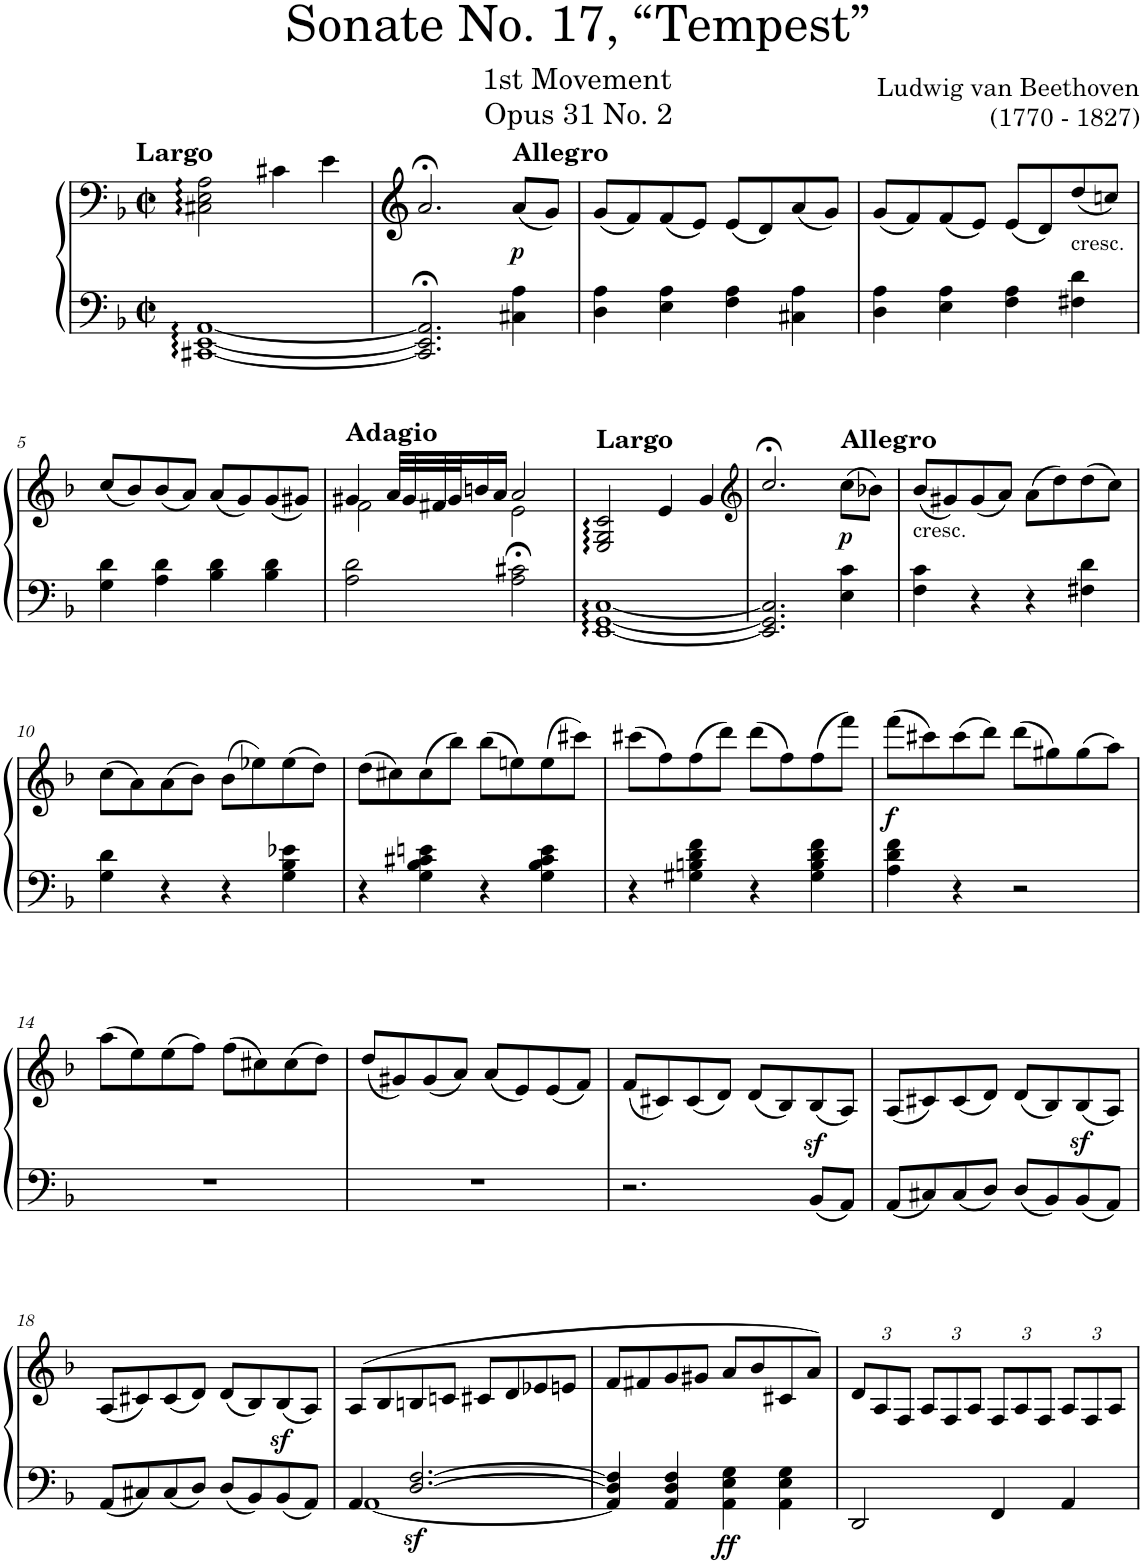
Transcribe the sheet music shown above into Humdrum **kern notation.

**kern	**kern	**dynam
*part1	*part1	*part1
*staff2	*staff1	*staff1/2
*I"Piano	*	*
*I'Pno	*	*
*clefF4	*clefF4	*
*k[b-]	*k[b-]	*
*F:	*F:	*
*M2/2	*M2/2	*
*met(c|)	*met(c|)	*
=1	=1	=1
!	!LO:TX:a:B:t=Largo	!
[<1CC#X [<1EE [<1AA	2C#X\ 2E\ 2A\	.
.	4c#X\	.
.	4e\	.
=2	=2	=2
2.CC#/];< 2.EE/];< 2.AA/];<	2.a;</	.
!	!LO:TX:a:B:t=Allegro	!
!	!	!LO:DY:a=2
4C#X\ 4A\	(8a/L	p
.	8g/J)	.
=3	=3	=3
4D\ 4A\	(8g/L	.
.	8f/)	.
4E\ 4A\	(8f/	.
.	8e/J)	.
4F\ 4A\	(8e/L	.
.	8d/)	.
4C#X\ 4A\	(8a/	.
.	8g/J)	.
=4	=4	=4
4D\ 4A\	(8g/L	.
.	8f/)	.
4E\ 4A\	(8f/	.
.	8e/J)	.
4F\ 4A\	(8e/L	.
.	8d/)	.
!	!LO:TX:b:t=cresc.	!
4F#X\ 4d\	(8dd/	.
.	8ccn/J)	.
!!LO:LB:g=z
=5	=5	=5
4G\ 4d\	(8cc/L	.
.	8b-/)	.
4A\ 4d\	(8b-/	.
.	8a/J)	.
4B-\ 4d\	(8a/L	.
.	8g/)	.
4B-\ 4d\	(8g/	.
.	8g#X/J)	.
=6	=6	=6
*	*^	*
!	!LO:TX:a:B:t=Adagio	!	!
2A\ 2d\	4g#X/	2f\	.
.	32a/LLL	.	.
.	32g#/	.	.
.	32f#X/	.	.
.	32g#/J	.	.
.	16bn/	.	.
.	16a/JJ	.	.
2A\;< 2c#X\;<	2a/	2e\	.
=7	=7	=7	=7
!	!LO:TX:a:B:t=Largo	!	!
*	*v	*v	*
[<1EE [<1GG [<1C	2E/ 2G/ 2c/	.
.	4e/	.
.	4g/	.
=8	=8	=8
*	*clefG2	*
2.EE/] 2.GG/] 2.C/]	2.cc;</	.
!	!LO:TX:a:B:t=Allegro	!
!	!	!LO:DY:b
4E\ 4c\	(8cc\L	p
.	8b-X\J)	.
=9	=9	=9
!	!LO:TX:b:t=cresc.	!
4F\ 4c\	(8b-/L	.
.	8g#X/)	.
4r	(8g#/	.
.	8a/J)	.
4r	(8a\L	.
.	8dd\)	.
4F#X\ 4d\	(8dd\	.
.	8cc\J)	.
!!LO:LB:g=z
=10	=10	=10
4G\ 4d\	(8cc\L	.
.	8a\)	.
4r	(8a\	.
.	8b-\J)	.
4r	(8b-\L	.
.	8ee-X\)	.
4G\ 4B-\ 4e-X\	(8ee-\	.
.	8dd\J)	.
=11	=11	=11
4r	(8dd\L	.
.	8cc#X\)	.
4G\ 4B-\ 4c#X\ 4en\	(8cc#\	.
.	8bb-\J)	.
4r	(8bb-\L	.
.	8een\)	.
4G\ 4B-\ 4c#\ 4e\	(8ee\	.
.	8ccc#X\J)	.
=12	=12	=12
4r	(8ccc#X\L	.
.	8ff\)	.
4G#X\ 4Bn\ 4d\ 4f\	(8ff\	.
.	8ddd\J)	.
4r	(8ddd\L	.
.	8ff\)	.
4G#\ 4B\ 4d\ 4f\	(8ff\	.
.	8fff\J)	.
=13	=13	=13
!	!	!LO:DY:b
4A\ 4d\ 4f\	(8fff\L	f
.	8ccc#X\)	.
4r	(8ccc#\	.
.	8ddd\J)	.
2r	(8ddd\L	.
.	8gg#X\)	.
.	(8gg#\	.
.	8aa\J)	.
!!LO:LB:g=z
=14	=14	=14
1r	(8aa\L	.
.	8ee\)	.
.	(8ee\	.
.	8ff\J)	.
.	(8ff\L	.
.	8cc#X\)	.
.	(8cc#\	.
.	8dd\J)	.
=15	=15	=15
1r	(8dd/L	.
.	8g#X/)	.
.	(8g#/	.
.	8a/J)	.
.	(8a/L	.
.	8e/)	.
.	(8e/	.
.	8f/J)	.
=16	=16	=16
2.r	(8f/L	.
.	8c#X/)	.
.	(8c#/	.
.	8d/J)	.
.	(8d/L	.
.	8B-/)	.
8BB-/L	(8B-z</	.
8AA/J	8A/J)	.
=17	=17	=17
8AA/L	(8A/L	.
8C#X/	8c#X/)	.
8C#/	(8c#/	.
8D/J	8d/J)	.
8D/L	(8d/L	.
8BB-/	8B-/)	.
8BB-/	(8B-z</	.
8AA/J	8A/J)	.
!!LO:LB:g=z
=18	=18	=18
8AA/L	(8A/L	.
8C#X/	8c#X/)	.
8C#/	(8c#/	.
8D/J	8d/J)	.
8D/L	(8d/L	.
8BB-/	8B-/)	.
8BB-/	(8B-z</	.
8AA/J	8A/J)	.
=19	=19	=19
*^	*	*
4AA/	[1AA	(>8A/L	.
.	.	8B-/	.
!	!	!	!LO:DY:b=2
[2.D/ [2.F/	.	8Bn/	sf
.	.	8cn/J	.
.	.	8c#X/L	.
.	.	8d/	.
.	.	8e-X/	.
.	.	8en/J	.
=20	=20	=20	=20
4D/] 4F/]	4AA/]	8f/L	.
.	.	8f#X/	.
4AA/ 4D/ 4F/	2.ryy	8g/	.
.	.	8g#X/J	.
!	!	!	!LO:DY:b=2
4AA\ 4E\ 4G\	.	8a/L	ff
.	.	8b-/	.
4AA\ 4E\ 4G\	.	8c#X/	.
.	.	8a/J)	.
*v	*v	*	*
=21	=21	=21
*	*Xbrackettup	*
2DD/	12d/L	.
.	12A/	.
.	12F/J	.
.	12A/L	.
.	12F/	.
.	12A/J	.
4FF/	12F/L	.
.	12A/	.
.	12F/J	.
4AA/	12A/L	.
.	12F/	.
.	12A/J	.
=	=	=
*-	*-	*-
